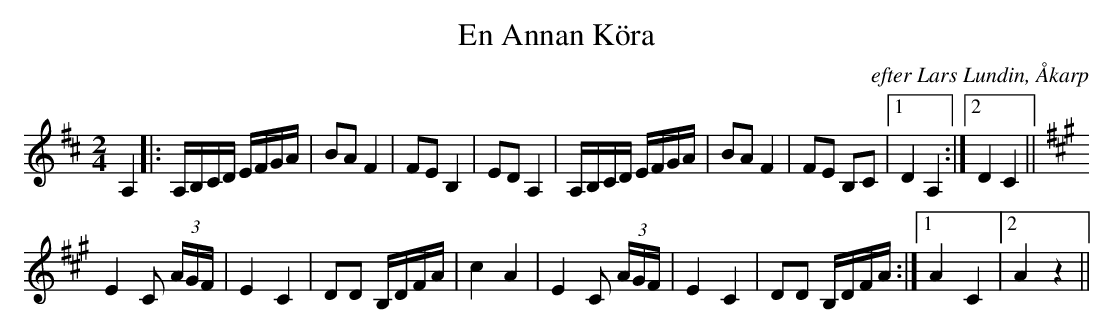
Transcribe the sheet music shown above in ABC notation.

X:1
T:En Annan Köra
O:efter Lars Lundin, Åkarp
M:2/4
L:1/8
K:D
A,2 |: A,/B,/C/D/ E/F/G/A/ | BA F2 | FE B,2 | ED A,2 | A,/B,/C/D/ E/F/G/A/ | BA F2 | FE B,C |1 D2 A,2 :|2 D2 C2 ||
K:A
E2 C (3A/G/F/ | E2 C2 | DD B,/D/F/A/ | c2 A2 | E2 C (3A/G/F/ | E2 C2 | DD B,/D/F/A/ :|1 A2 C2 |2 A2 z2 ||
